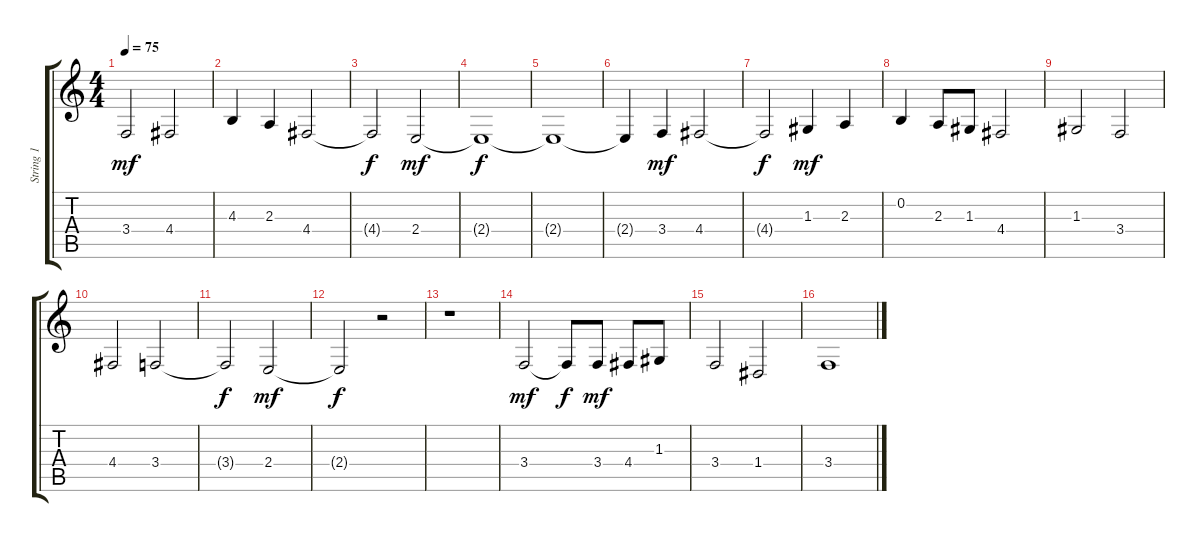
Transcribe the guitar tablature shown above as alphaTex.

\track ("String 1" "String 1") {instrument stringensemble2}
\staff {score tabs}
\tuning (E4 B3 G3 D3 A2 E2) {hide}
\ts (4 4)
\tempo 75
\clef g2
\ks c
3.4.2{dy mf} 4.4.2 |
4.3.4 2.3.4 4.4.2 |
4.4{t}.2{dy f} 2.4.2{dy mf} |
2.4{t}.1{dy f} |
2.4{t}.1 |
2.4{t}.4 3.4.4{dy mf} 4.4.2 |
4.4{t}.2{dy f} 1.3.4{dy mf} 2.3.4 |
0.2.4 2.3.8 1.3.8 4.4.2 |
1.3.2 3.4.2 |
4.4.2 3.4.2 |
3.4{t}.2{dy f} 2.4.2{dy mf} |
2.4{t}.2{dy f} r.2 |
r.1 |
3.4.2{dy mf} 3.4{t}.8{dy f} 3.4.8{dy mf} 4.4.8 1.3.8 |
3.4.2 1.4.2 |
3.4.1
